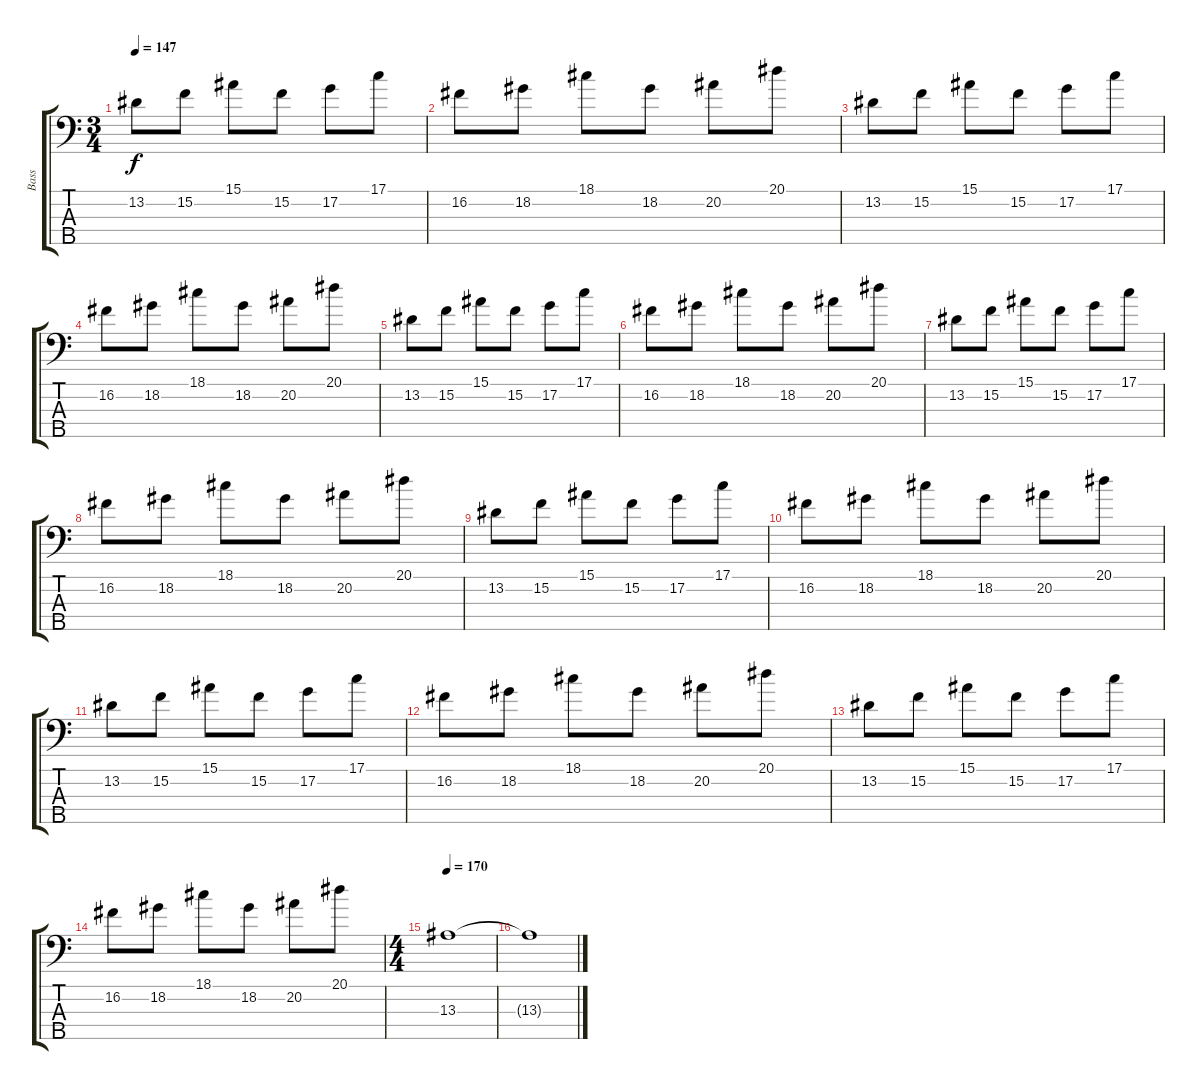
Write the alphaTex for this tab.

\track ("Bass" "Bass") {instrument electricbasspick}
\staff {score tabs}
\tuning (G2 D2 A1 E1 B0) {hide}
\ts (3 4)
\tempo 147
\clef f4
\ks c
13.2.8{dy f} 15.2.8 15.1.8 15.2.8 17.2.8 17.1.8 |
16.2.8 18.2.8 18.1.8 18.2.8 20.2.8 20.1.8 |
13.2.8 15.2.8 15.1.8 15.2.8 17.2.8 17.1.8 |
16.2.8 18.2.8 18.1.8 18.2.8 20.2.8 20.1.8 |
13.2.8 15.2.8 15.1.8 15.2.8 17.2.8 17.1.8 |
16.2.8 18.2.8 18.1.8 18.2.8 20.2.8 20.1.8 |
13.2.8 15.2.8 15.1.8 15.2.8 17.2.8 17.1.8 |
16.2.8 18.2.8 18.1.8 18.2.8 20.2.8 20.1.8 |
13.2.8 15.2.8 15.1.8 15.2.8 17.2.8 17.1.8 |
16.2.8 18.2.8 18.1.8 18.2.8 20.2.8 20.1.8 |
13.2.8 15.2.8 15.1.8 15.2.8 17.2.8 17.1.8 |
16.2.8 18.2.8 18.1.8 18.2.8 20.2.8 20.1.8 |
13.2.8 15.2.8 15.1.8 15.2.8 17.2.8 17.1.8 |
16.2.8 18.2.8 18.1.8 18.2.8 20.2.8 20.1.8 |
\ts (4 4)
\tempo 170
13.3.1 |
13.3{t}.1
